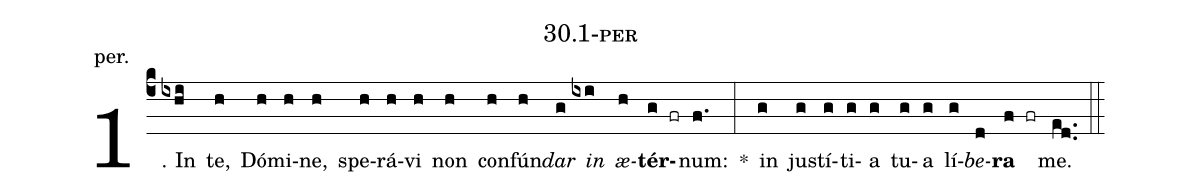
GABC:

name: 30.1-per;
annotation: per.;
%%
(c4)1. In(ixhi) te,(h) Dó(h)mi(h)ne,(h) spe(h)rá(h)vi(h) non(h) con(h)fún(h)<i>dar</i>(g) <i>in</i>(ixi) <i>æ</i>(h)<b>tér</b>(g fr)num:(f.) *(:) in(g) jus(g)tí(g)ti(g)a(g) tu(g)a(g) lí(g)<i>be</i>(d)<b>ra</b>(f fr) me.(ed..) (::)
